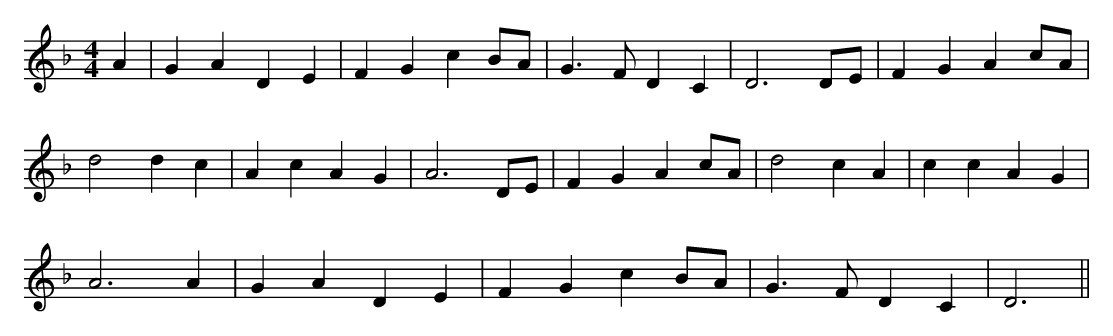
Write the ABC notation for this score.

X:1
M:4/4
K:Dmin
A2|G2 A2 D2 E2|F2 G2 c2 BA|G3 F D2 C2|D6 DE|F2 G2 A2 cA|
d4 d2 c2|A2 c2 A2 G2|A6 DE|F2 G2 A2 cA|d4 c2 A2|c2 c2 A2 G2|
A6 A2|G2 A2 D2 E2|F2 G2 c2 BA|G3 F D2 C2|D6||
